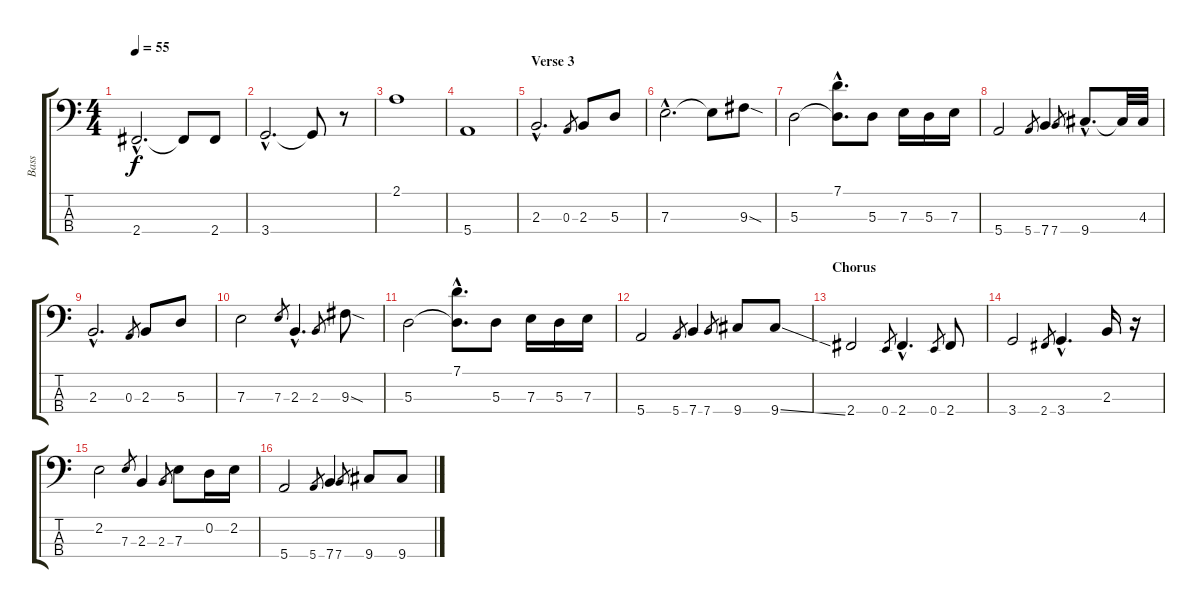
\track ("Bass" "Bass") {instrument electricbassfinger}
\staff {score tabs}
\tuning (G2 D2 A1 E1) {hide}
\ts (4 4)
\tempo 55
\clef f4
\ks c
2.4{hac}.2{d dy f} 2.4{t}.8 2.4.8 |
3.4{hac}.2{d} 3.4{t}.8 r.8 |
2.1.1 |
5.4.1 |
\section ("" "Verse 3")
2.3{hac}.2{d} 0.3.8{gr} 2.3.8 5.3.8 |
7.3{hac}.2{d} 7.3{t}.8 9.3{sod}.8 |
5.3.2 (7.1{hac} 5.3{hac t}).8{d} 5.3.8 7.3.16 5.3.16 7.3.16 |
5.4.2 5.4.8{gr} 7.4.4 7.4.8{gr} 9.4{hac}.8{d} 9.4{t}.32 4.3.32 |
2.3{hac}.2{d} 0.3.8{gr} 2.3.8 5.3.8 |
7.3.2 7.3.8{gr} 2.3{hac}.4{d} 2.3.8{gr} 9.3{sod}.8 |
5.3.2 (7.1{hac} 5.3{hac t}).8{d} 5.3.8 7.3.16 5.3.16 7.3.16 |
5.4.2 5.4.8{gr} 7.4.4 7.4.8{gr} 9.4.8 9.4{ss}.8 |
\section ("" "Chorus")
2.4.2 0.4.8{gr} 2.4{hac}.4{d} 0.4.8{gr} 2.4.8 |
3.4.2 2.4.8{gr} 3.4{hac}.4{d} 2.3.16 r.16 |
2.2.2 7.3.8{gr} 2.3.4 2.3.8{gr} 7.3.8 0.2.16 2.2.16 |
5.4.2 5.4.8{gr} 7.4.4 7.4.8{gr} 9.4.8 9.4{ss}.8
